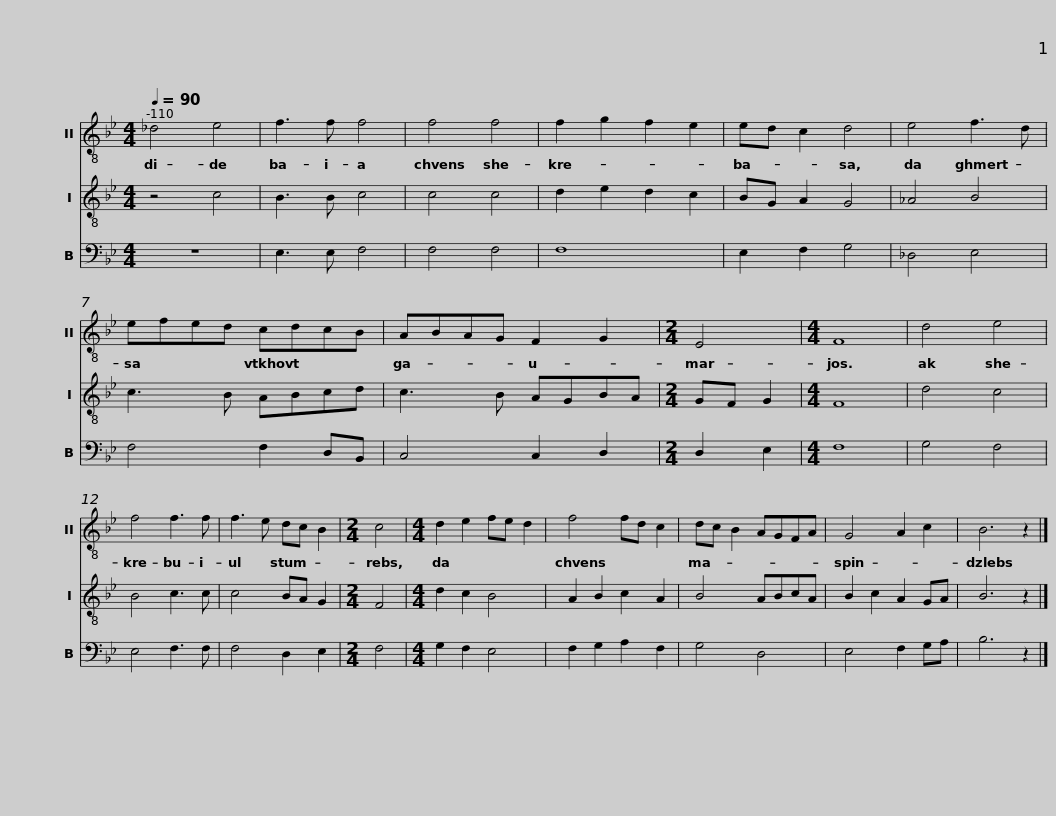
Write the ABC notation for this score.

X:1
%%score 1 2 3
L:1/8
Q:1/4=90
M:4/4
I:linebreak $
K:Bb
V:1 treble-8
V:2 treble-8
V:3 bass
V:1
 _d4 e4 | f3 f f4 | f4 f4 | f2 g2 f2 e2 | ed c2 d4 |$ %5
 e4 f3 d | efed cdcB | ABAG F2 G2 |[M:2/4] E4 |[M:4/4] F8 |$ %10
 d4 e4 | f4 f3 f | f3 e dc B2 |[M:2/4] c4 |$[M:4/4] d2 e2 fe d2 | %15
 f4 fd c2 | dc B2 AGFA | G4 A2 c2 | B6 z2 |] %19
V:2
 z4 c4 | B3 B c4 | c4 c4 | d2 e2 d2 c2 | BG A2 G4 |$ %5
 _A4 B4 | c3 B ABcd | c3 B AGBA |[M:2/4] GF G2 |[M:4/4] F8 |$ %10
 d4 c4 | B4 c3 c | c4 BA G2 |[M:2/4] F4 |$[M:4/4] d2 c2 B4 | %15
 A2 B2 c2 A2 | B4 ABcA | B2 c2 A2 GA | B6 z2 |] %19
V:3
 z8 | E,3 E, F,4 | F,4 F,4 | F,8 | E,2 F,2 G,4 |$ %5
 _D,4 E,4 | F,4 F,2 D,B,, | C,4 C,2 D,2 |[M:2/4] D,2 E,2 |[M:4/4] F,8 |$ %10
 G,4 F,4 | E,4 F,3 F, | F,4 D,2 E,2 |[M:2/4] F,4 |$[M:4/4] G,2 F,2 E,4 | %15
 F,2 G,2 A,2 F,2 | G,4 D,4 | E,4 F,2 G,A, | B,6 z2 |] %19
